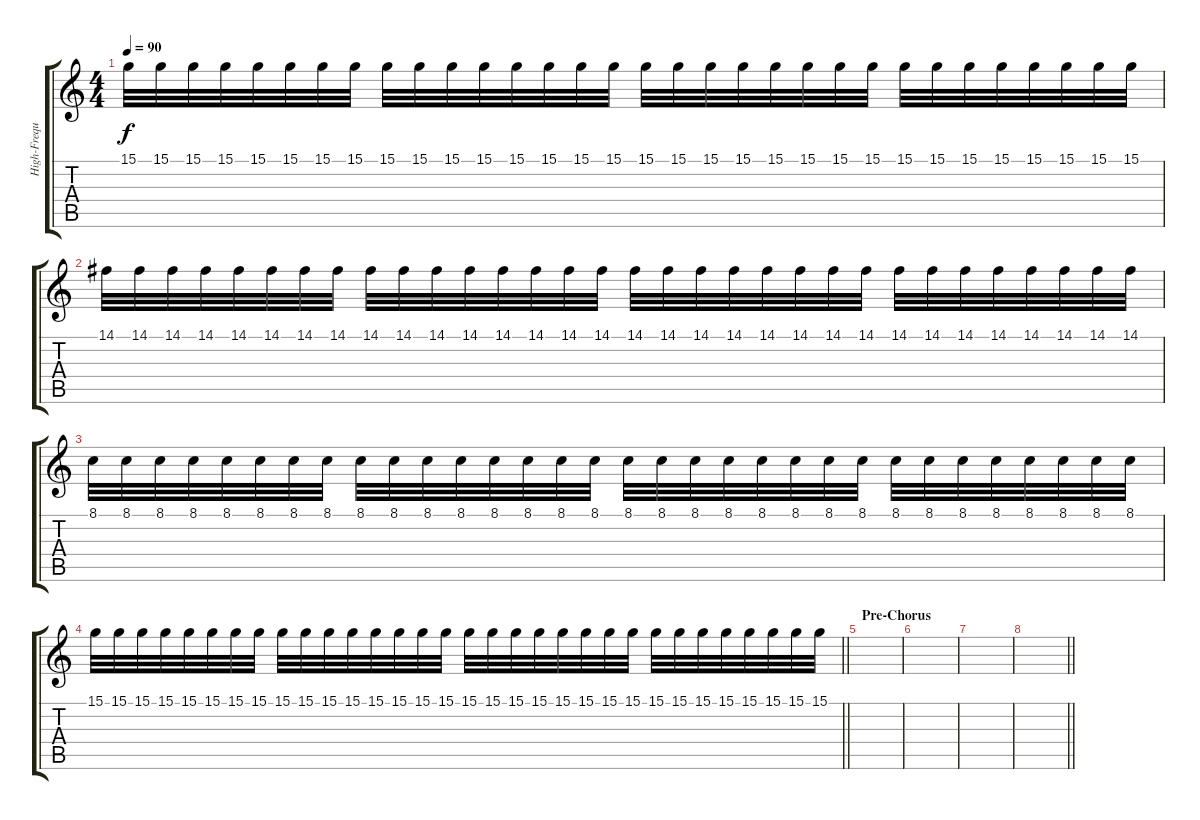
\track ("High-Frequency sound" "High-Frequ") {instrument clavinet}
\staff {score tabs}
\tuning (E4 B3 G3 D3 A2 E2) {hide}
\ts (4 4)
\tempo 90
\clef g2
\ks c
15.1.32{dy f volume 8} 15.1.32 15.1.32 15.1.32 15.1.32 15.1.32 15.1.32 15.1.32 15.1.32 15.1.32 15.1.32 15.1.32 15.1.32 15.1.32 15.1.32 15.1.32 15.1.32 15.1.32 15.1.32 15.1.32 15.1.32 15.1.32 15.1.32 15.1.32 15.1.32 15.1.32 15.1.32 15.1.32 15.1.32 15.1.32 15.1.32 15.1.32 |
14.1.32{volume 8} 14.1.32 14.1.32 14.1.32 14.1.32 14.1.32 14.1.32 14.1.32 14.1.32 14.1.32 14.1.32 14.1.32 14.1.32 14.1.32 14.1.32 14.1.32 14.1.32 14.1.32 14.1.32 14.1.32 14.1.32 14.1.32 14.1.32 14.1.32 14.1.32 14.1.32 14.1.32 14.1.32 14.1.32 14.1.32 14.1.32 14.1.32 |
8.1.32 8.1.32 8.1.32 8.1.32 8.1.32 8.1.32 8.1.32 8.1.32 8.1.32 8.1.32 8.1.32 8.1.32 8.1.32 8.1.32 8.1.32 8.1.32 8.1.32 8.1.32 8.1.32 8.1.32 8.1.32 8.1.32 8.1.32 8.1.32 8.1.32 8.1.32 8.1.32 8.1.32 8.1.32 8.1.32 8.1.32 8.1.32 |
\barLineRight lightlight
15.1.32{volume 8} 15.1.32 15.1.32 15.1.32 15.1.32 15.1.32 15.1.32 15.1.32 15.1.32 15.1.32 15.1.32 15.1.32 15.1.32 15.1.32 15.1.32 15.1.32 15.1.32 15.1.32 15.1.32 15.1.32 15.1.32 15.1.32 15.1.32 15.1.32 15.1.32 15.1.32 15.1.32 15.1.32 15.1.32 15.1.32 15.1.32 15.1.32 |
\section ("" "Pre-Chorus")
|
|
|
\barLineRight lightlight
